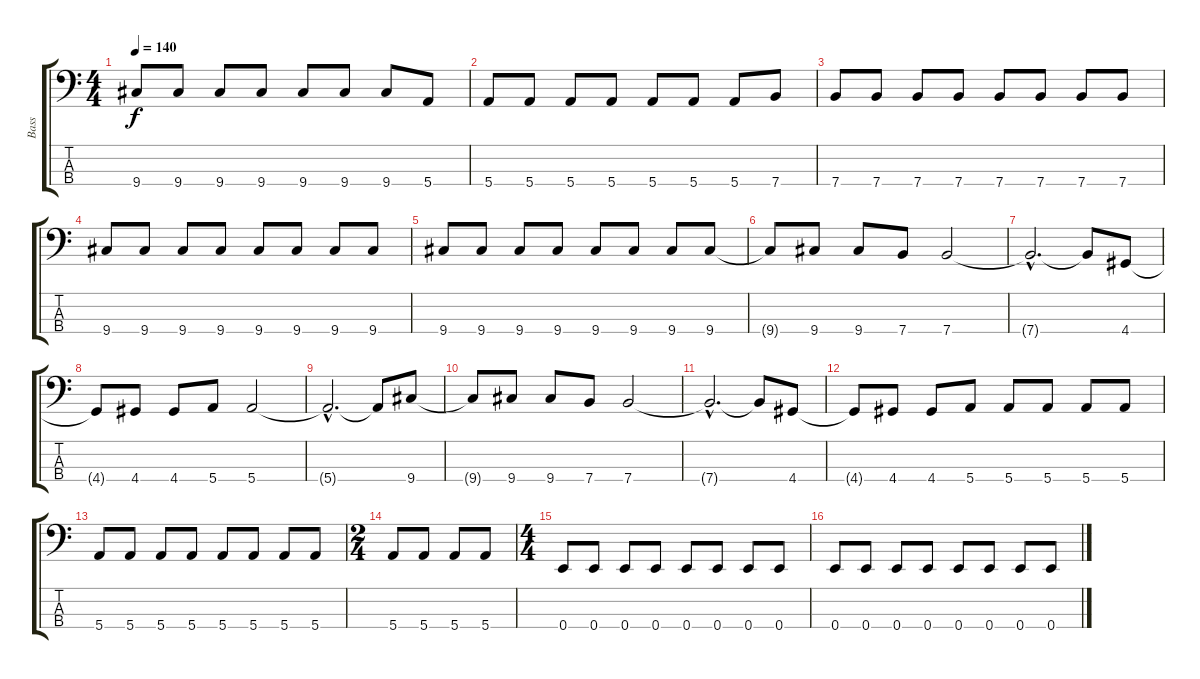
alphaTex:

\track ("Bass" "Bass") {instrument acousticbass}
\staff {score tabs}
\tuning (G2 D2 A1 E1) {hide}
\ts (4 4)
\tempo 140
\clef f4
\ks c
9.4.8{dy f} 9.4.8 9.4.8 9.4.8 9.4.8 9.4.8 9.4.8 5.4.8 |
5.4.8 5.4.8 5.4.8 5.4.8 5.4.8 5.4.8 5.4.8 7.4.8 |
7.4.8 7.4.8 7.4.8 7.4.8 7.4.8 7.4.8 7.4.8 7.4.8 |
9.4.8 9.4.8 9.4.8 9.4.8 9.4.8 9.4.8 9.4.8 9.4.8 |
9.4.8 9.4.8 9.4.8 9.4.8 9.4.8 9.4.8 9.4.8 9.4.8 |
9.4{t}.8 9.4.8 9.4.8 7.4.8 7.4.2 |
7.4{hac t}.2{d} 7.4{t}.8 4.4.8 |
4.4{t}.8 4.4.8 4.4.8 5.4.8 5.4.2 |
5.4{hac t}.2{d} 5.4{t}.8 9.4.8 |
9.4{t}.8 9.4.8 9.4.8 7.4.8 7.4.2 |
7.4{hac t}.2{d} 7.4{t}.8 4.4.8 |
4.4{t}.8 4.4.8 4.4.8 5.4.8 5.4.8 5.4.8 5.4.8 5.4.8 |
5.4.8 5.4.8 5.4.8 5.4.8 5.4.8 5.4.8 5.4.8 5.4.8 |
\ts (2 4)
5.4.8 5.4.8 5.4.8 5.4.8 |
\ts (4 4)
0.4.8 0.4.8 0.4.8 0.4.8 0.4.8 0.4.8 0.4.8 0.4.8 |
0.4.8 0.4.8 0.4.8 0.4.8 0.4.8 0.4.8 0.4.8 0.4.8
